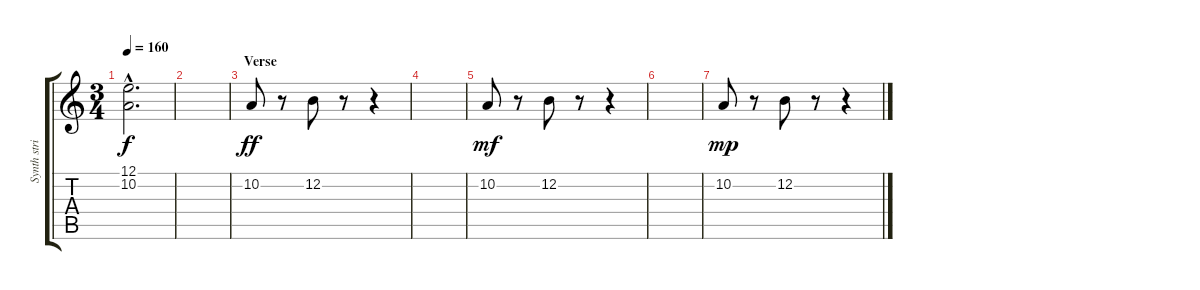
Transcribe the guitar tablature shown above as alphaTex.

\track ("Synth string" "Synth stri") {instrument synthstrings1}
\staff {score tabs}
\tuning (E4 B3 G3 D3 A2 E2) {hide}
\ts (3 4)
\tempo 160
\clef g2
\ks c
(12.1{hac t} 10.2{hac t}).2{d dy f} |
|
\section ("" "Verse")
10.2.8{dy ff} r.8 12.2.8 r.8 r.4 |
|
10.2.8{dy mf} r.8 12.2.8 r.8 r.4 |
|
10.2.8{dy mp} r.8 12.2.8 r.8 r.4
